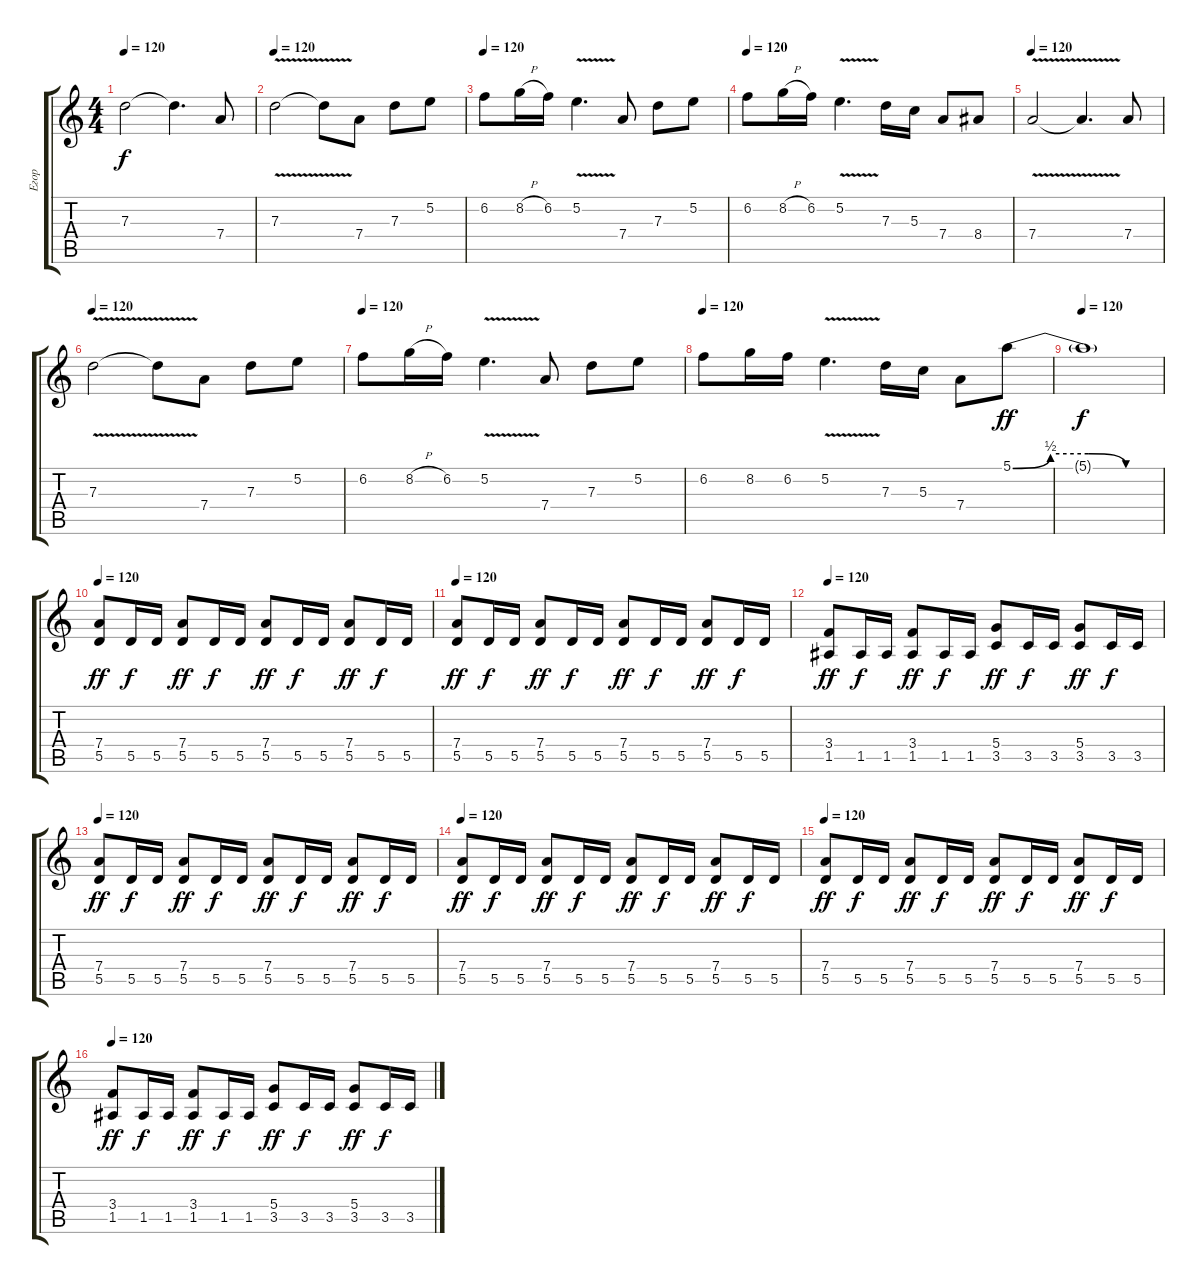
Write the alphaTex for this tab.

\track ("Егор" "Егор") {instrument distortionguitar}
\staff {score tabs}
\tuning (E4 B3 G3 D3 A2 E2) {hide}
\ts (4 4)
\tempo 120
\clef g2
\ks c
7.3.2{dy f} 7.3{t}.4{d} 7.4.8 |
\tempo 120
7.3{v}.2 7.3{t}.8 7.4.8 7.3.8 5.2.8 |
\tempo 120
6.2.8 8.2{h}.16 6.2.16 5.2{v}.4{d} 7.4.8 7.3.8 5.2.8 |
\tempo 120
6.2.8 8.2{h}.16 6.2.16 5.2{v}.4{d} 7.3.16 5.3.16 7.4.8 8.4.8 |
\tempo 120
7.4{v}.2 7.4{t}.4{d} 7.4.8 |
\tempo 120
7.3{v}.2 7.3{t}.8 7.4.8 7.3.8 5.2.8 |
\tempo 120
6.2.8 8.2{h}.16 6.2.16 5.2{v}.4{d} 7.4.8 7.3.8 5.2.8 |
\tempo 120
6.2.8 8.2.16 6.2.16 5.2{v}.4{d} 7.3.16 5.3.16 7.4.8 5.1{be (custom 0 0 15 2 30 2 45 0 60 0)}.8{dy ff} |
\tempo 120
5.1{t}.1{dy f} |
\tempo 120
(7.4 5.5).8{dy ff} 5.5.16{dy f} 5.5.16 (7.4 5.5).8{dy ff} 5.5.16{dy f} 5.5.16 (7.4 5.5).8{dy ff} 5.5.16{dy f} 5.5.16 (7.4 5.5).8{dy ff} 5.5.16{dy f} 5.5.16 |
\tempo 120
(7.4 5.5).8{dy ff} 5.5.16{dy f} 5.5.16 (7.4 5.5).8{dy ff} 5.5.16{dy f} 5.5.16 (7.4 5.5).8{dy ff} 5.5.16{dy f} 5.5.16 (7.4 5.5).8{dy ff} 5.5.16{dy f} 5.5.16 |
\tempo 120
(3.4 1.5).8{dy ff} 1.5.16{dy f} 1.5.16 (3.4 1.5).8{dy ff} 1.5.16{dy f} 1.5.16 (5.4 3.5).8{dy ff} 3.5.16{dy f} 3.5.16 (5.4 3.5).8{dy ff} 3.5.16{dy f} 3.5.16 |
\tempo 120
(7.4 5.5).8{dy ff} 5.5.16{dy f} 5.5.16 (7.4 5.5).8{dy ff} 5.5.16{dy f} 5.5.16 (7.4 5.5).8{dy ff} 5.5.16{dy f} 5.5.16 (7.4 5.5).8{dy ff} 5.5.16{dy f} 5.5.16 |
\tempo 120
(7.4 5.5).8{dy ff} 5.5.16{dy f} 5.5.16 (7.4 5.5).8{dy ff} 5.5.16{dy f} 5.5.16 (7.4 5.5).8{dy ff} 5.5.16{dy f} 5.5.16 (7.4 5.5).8{dy ff} 5.5.16{dy f} 5.5.16 |
\tempo 120
(7.4 5.5).8{dy ff} 5.5.16{dy f} 5.5.16 (7.4 5.5).8{dy ff} 5.5.16{dy f} 5.5.16 (7.4 5.5).8{dy ff} 5.5.16{dy f} 5.5.16 (7.4 5.5).8{dy ff} 5.5.16{dy f} 5.5.16 |
\tempo 120
(3.4 1.5).8{dy ff} 1.5.16{dy f} 1.5.16 (3.4 1.5).8{dy ff} 1.5.16{dy f} 1.5.16 (5.4 3.5).8{dy ff} 3.5.16{dy f} 3.5.16 (5.4 3.5).8{dy ff} 3.5.16{dy f} 3.5.16
